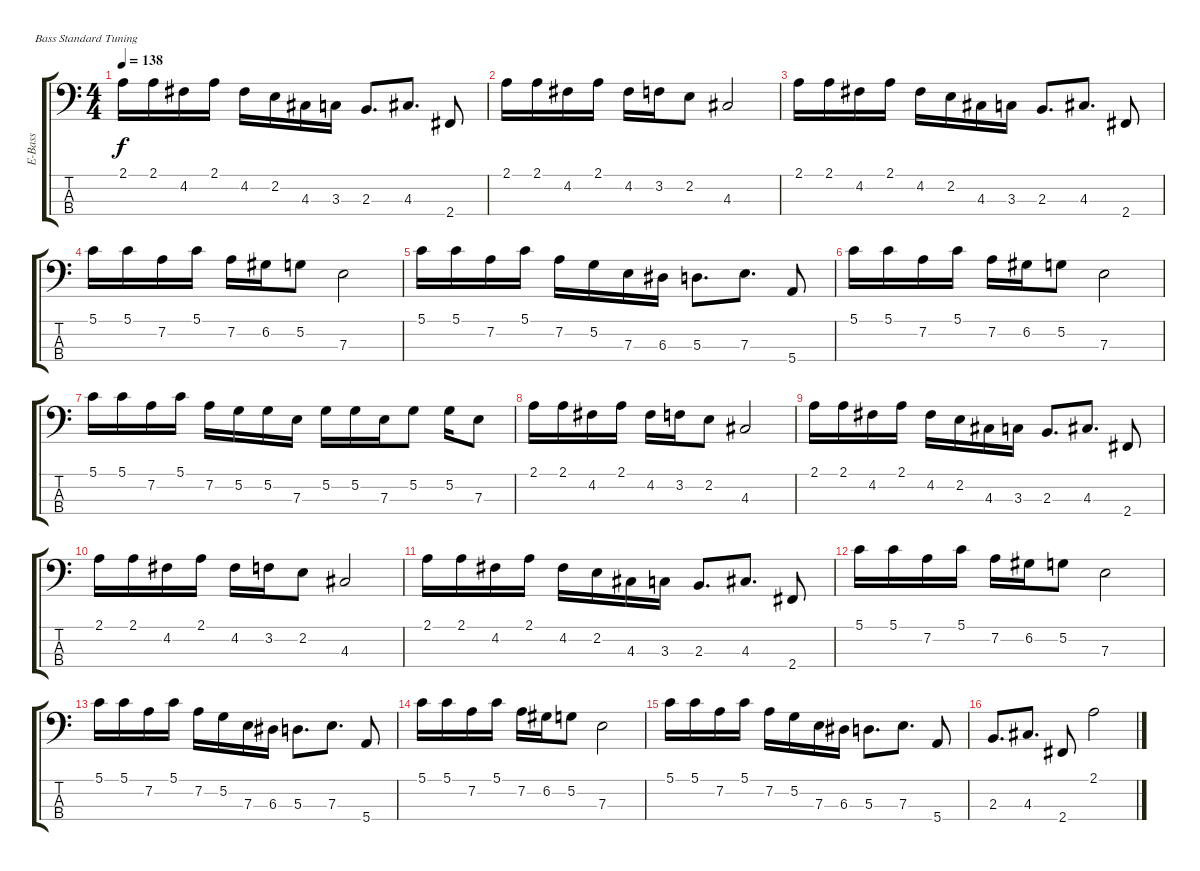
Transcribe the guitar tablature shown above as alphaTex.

\bracketExtendMode groupsimilarinstruments
\otherSystemsTrackNameOrientation horizontal
\track ("Geddy Lee, Bajo" "E-Bass") {instrument electricbassfinger}
\staff {score tabs}
\tuning (G2 D2 A1 E1)
\ts (4 4)
\tempo 138
\clef f4
\ks c
2.1.16{dy f beam Down} 2.1.16{beam Down} 4.2{acc #}.16{beam Down} 2.1.16{beam Down} 4.2{acc #}.16{beam Down} 2.2.16{beam Down} 4.3{acc #}.16{beam Down} 3.3.16{beam Down} 2.3.8{d beam Up} 4.3{acc #}.8{d beam Up} 2.4{acc #}.8{beam Up} |
2.1.16{beam Down} 2.1.16{beam Down} 4.2{acc #}.16{beam Down} 2.1.16{beam Down} 4.2{acc #}.16{beam Down} 3.2.16{beam Down} 2.2.8{beam Down} 4.3{acc #}.2{beam Up} |
2.1.16{beam Down} 2.1.16{beam Down} 4.2{acc #}.16{beam Down} 2.1.16{beam Down} 4.2{acc #}.16{beam Down} 2.2.16{beam Down} 4.3{acc #}.16{beam Down} 3.3.16{beam Down} 2.3.8{d beam Up} 4.3{acc #}.8{d beam Up} 2.4{acc #}.8{beam Up} |
5.1.16{beam Down} 5.1.16{beam Down} 7.2.16{beam Down} 5.1.16{beam Down} 7.2.16{beam Down} 6.2{acc #}.16{beam Down} 5.2.8{beam Down} 7.3.2{beam Down} |
5.1.16{beam Down} 5.1.16{beam Down} 7.2.16{beam Down} 5.1.16{beam Down} 7.2.16{beam Down} 5.2.16{beam Down} 7.3.16{beam Down} 6.3{acc #}.16{beam Down} 5.3.8{d beam Down} 7.3.8{d beam Down} 5.4.8{beam Up} |
5.1.16{beam Down} 5.1.16{beam Down} 7.2.16{beam Down} 5.1.16{beam Down} 7.2.16{beam Down} 6.2{acc #}.16{beam Down} 5.2.8{beam Down} 7.3.2{beam Down} |
5.1.16{beam Down} 5.1.16{beam Down} 7.2.16{beam Down} 5.1.16{beam Down} 7.2.16{beam Down} 5.2.16{beam Down} 5.2.16{beam Down} 7.3.16{beam Down} 5.2.16{beam Down} 5.2.16{beam Down} 7.3.16{beam Down} 5.2.8{beam Down} 5.2.16{beam Down} 7.3.8{beam Down} |
2.1.16{beam Down} 2.1.16{beam Down} 4.2{acc #}.16{beam Down} 2.1.16{beam Down} 4.2{acc #}.16{beam Down} 3.2.16{beam Down} 2.2.8{beam Down} 4.3{acc #}.2{beam Up} |
2.1.16{beam Down} 2.1.16{beam Down} 4.2{acc #}.16{beam Down} 2.1.16{beam Down} 4.2{acc #}.16{beam Down} 2.2.16{beam Down} 4.3{acc #}.16{beam Down} 3.3.16{beam Down} 2.3.8{d beam Up} 4.3{acc #}.8{d beam Up} 2.4{acc #}.8{beam Up} |
2.1.16{beam Down} 2.1.16{beam Down} 4.2{acc #}.16{beam Down} 2.1.16{beam Down} 4.2{acc #}.16{beam Down} 3.2.16{beam Down} 2.2.8{beam Down} 4.3{acc #}.2{beam Up} |
2.1.16{beam Down} 2.1.16{beam Down} 4.2{acc #}.16{beam Down} 2.1.16{beam Down} 4.2{acc #}.16{beam Down} 2.2.16{beam Down} 4.3{acc #}.16{beam Down} 3.3.16{beam Down} 2.3.8{d beam Up} 4.3{acc #}.8{d beam Up} 2.4{acc #}.8{beam Up} |
5.1.16{beam Down} 5.1.16{beam Down} 7.2.16{beam Down} 5.1.16{beam Down} 7.2.16{beam Down} 6.2{acc #}.16{beam Down} 5.2.8{beam Down} 7.3.2{beam Down} |
5.1.16{beam Down} 5.1.16{beam Down} 7.2.16{beam Down} 5.1.16{beam Down} 7.2.16{beam Down} 5.2.16{beam Down} 7.3.16{beam Down} 6.3{acc #}.16{beam Down} 5.3.8{d beam Down} 7.3.8{d beam Down} 5.4.8{beam Up} |
5.1.16{beam Down} 5.1.16{beam Down} 7.2.16{beam Down} 5.1.16{beam Down} 7.2.16{beam Down} 6.2{acc #}.16{beam Down} 5.2.8{beam Down} 7.3.2{beam Down} |
5.1.16{beam Down} 5.1.16{beam Down} 7.2.16{beam Down} 5.1.16{beam Down} 7.2.16{beam Down} 5.2.16{beam Down} 7.3.16{beam Down} 6.3{acc #}.16{beam Down} 5.3.8{d beam Down} 7.3.8{d beam Down} 5.4.8{beam Up} |
2.3.8{d beam Up} 4.3{acc #}.8{d beam Up} 2.4{acc #}.8{beam Up} 2.1.2{beam Down}
